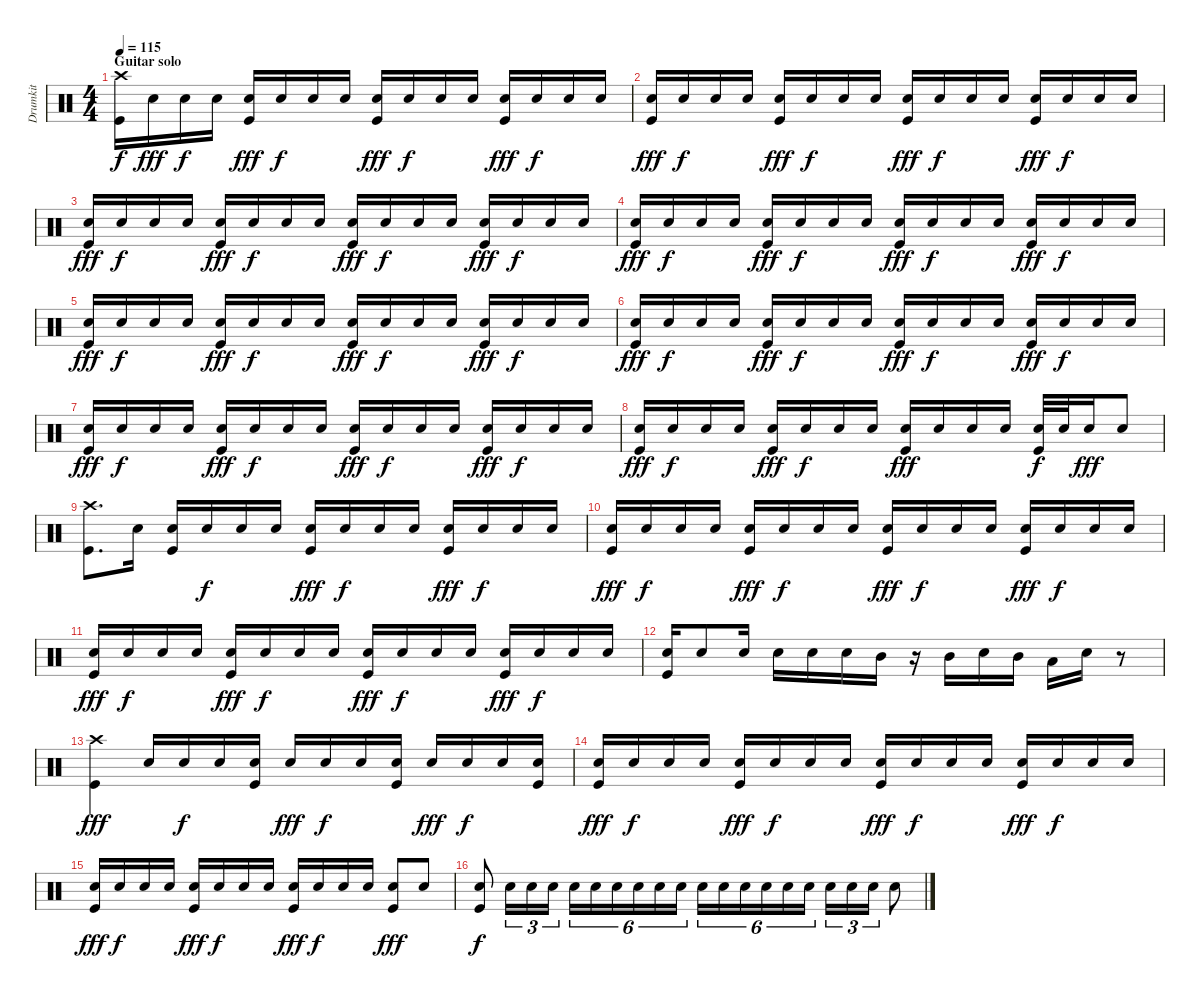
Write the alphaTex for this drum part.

\track ("Drumkit" "Drumkit") {instrument percussion}
\staff {score}
\articulation defaults
\ts (4 4)
\section ("" "Guitar solo")
\tempo 115
\clef neutral
\ks c
("Crash high (hit)" "Kick (hit)").16{dy f volume 3} "Snare (hit) 2".16{dy fff} "Snare (hit) 2".16{dy f} "Snare (hit) 2".16 ("Snare (hit) 2" "Kick (hit)").16{dy fff} "Snare (hit) 2".16{dy f} "Snare (hit) 2".16 "Snare (hit) 2".16 ("Snare (hit) 2" "Kick (hit)").16{dy fff} "Snare (hit) 2".16{dy f} "Snare (hit) 2".16 "Snare (hit) 2".16 ("Snare (hit) 2" "Kick (hit)").16{dy fff} "Snare (hit) 2".16{dy f} "Snare (hit) 2".16 "Snare (hit) 2".16 |
("Snare (hit) 2" "Kick (hit)").16{dy fff} "Snare (hit) 2".16{dy f} "Snare (hit) 2".16 "Snare (hit) 2".16 ("Snare (hit) 2" "Kick (hit)").16{dy fff} "Snare (hit) 2".16{dy f} "Snare (hit) 2".16 "Snare (hit) 2".16 ("Snare (hit) 2" "Kick (hit)").16{dy fff} "Snare (hit) 2".16{dy f} "Snare (hit) 2".16 "Snare (hit) 2".16 ("Snare (hit) 2" "Kick (hit)").16{dy fff} "Snare (hit) 2".16{dy f} "Snare (hit) 2".16 "Snare (hit) 2".16 |
("Snare (hit) 2" "Kick (hit)").16{dy fff} "Snare (hit) 2".16{dy f} "Snare (hit) 2".16 "Snare (hit) 2".16 ("Snare (hit) 2" "Kick (hit)").16{dy fff} "Snare (hit) 2".16{dy f} "Snare (hit) 2".16 "Snare (hit) 2".16 ("Snare (hit) 2" "Kick (hit)").16{dy fff} "Snare (hit) 2".16{dy f} "Snare (hit) 2".16 "Snare (hit) 2".16 ("Snare (hit) 2" "Kick (hit)").16{dy fff} "Snare (hit) 2".16{dy f} "Snare (hit) 2".16 "Snare (hit) 2".16 |
("Snare (hit) 2" "Kick (hit)").16{dy fff} "Snare (hit) 2".16{dy f} "Snare (hit) 2".16 "Snare (hit) 2".16 ("Snare (hit) 2" "Kick (hit)").16{dy fff} "Snare (hit) 2".16{dy f} "Snare (hit) 2".16 "Snare (hit) 2".16 ("Snare (hit) 2" "Kick (hit)").16{dy fff} "Snare (hit) 2".16{dy f} "Snare (hit) 2".16 "Snare (hit) 2".16 ("Snare (hit) 2" "Kick (hit)").16{dy fff} "Snare (hit) 2".16{dy f} "Snare (hit) 2".16 "Snare (hit) 2".16 |
("Snare (hit) 2" "Kick (hit)").16{dy fff} "Snare (hit) 2".16{dy f} "Snare (hit) 2".16 "Snare (hit) 2".16 ("Snare (hit) 2" "Kick (hit)").16{dy fff} "Snare (hit) 2".16{dy f} "Snare (hit) 2".16 "Snare (hit) 2".16 ("Snare (hit) 2" "Kick (hit)").16{dy fff} "Snare (hit) 2".16{dy f} "Snare (hit) 2".16 "Snare (hit) 2".16 ("Snare (hit) 2" "Kick (hit)").16{dy fff} "Snare (hit) 2".16{dy f} "Snare (hit) 2".16 "Snare (hit) 2".16 |
("Snare (hit) 2" "Kick (hit)").16{dy fff} "Snare (hit) 2".16{dy f} "Snare (hit) 2".16 "Snare (hit) 2".16 ("Snare (hit) 2" "Kick (hit)").16{dy fff} "Snare (hit) 2".16{dy f} "Snare (hit) 2".16 "Snare (hit) 2".16 ("Snare (hit) 2" "Kick (hit)").16{dy fff} "Snare (hit) 2".16{dy f} "Snare (hit) 2".16 "Snare (hit) 2".16 ("Snare (hit) 2" "Kick (hit)").16{dy fff} "Snare (hit) 2".16{dy f} "Snare (hit) 2".16 "Snare (hit) 2".16 |
("Snare (hit) 2" "Kick (hit)").16{dy fff} "Snare (hit) 2".16{dy f} "Snare (hit) 2".16 "Snare (hit) 2".16 ("Snare (hit) 2" "Kick (hit)").16{dy fff} "Snare (hit) 2".16{dy f} "Snare (hit) 2".16 "Snare (hit) 2".16 ("Snare (hit) 2" "Kick (hit)").16{dy fff} "Snare (hit) 2".16{dy f} "Snare (hit) 2".16 "Snare (hit) 2".16 ("Snare (hit) 2" "Kick (hit)").16{dy fff} "Snare (hit) 2".16{dy f} "Snare (hit) 2".16 "Snare (hit) 2".16 |
("Snare (hit) 2" "Kick (hit)").16{dy fff} "Snare (hit) 2".16{dy f} "Snare (hit) 2".16 "Snare (hit) 2".16 ("Snare (hit) 2" "Kick (hit)").16{dy fff} "Snare (hit) 2".16{dy f} "Snare (hit) 2".16 "Snare (hit) 2".16 ("Snare (hit) 2" "Kick (hit)").16{dy fff} "Snare (hit) 2".16 "Snare (hit) 2".16 "Snare (hit) 2".16 ("Snare (hit) 2" "Kick (hit)").32{dy f} "Snare (hit) 2".32 "Snare (hit) 2".16{dy fff} "Snare (hit) 2".8 |
("Crash high (hit)" "Kick (hit)").8{d} "Snare (hit) 2".16 ("Snare (hit) 2" "Kick (hit)").16 "Snare (hit) 2".16{dy f} "Snare (hit) 2".16 "Snare (hit) 2".16 ("Snare (hit) 2" "Kick (hit)").16{dy fff} "Snare (hit) 2".16{dy f} "Snare (hit) 2".16 "Snare (hit) 2".16 ("Snare (hit) 2" "Kick (hit)").16{dy fff} "Snare (hit) 2".16{dy f} "Snare (hit) 2".16 "Snare (hit) 2".16 |
("Snare (hit) 2" "Kick (hit)").16{dy fff} "Snare (hit) 2".16{dy f} "Snare (hit) 2".16 "Snare (hit) 2".16 ("Snare (hit) 2" "Kick (hit)").16{dy fff} "Snare (hit) 2".16{dy f} "Snare (hit) 2".16 "Snare (hit) 2".16 ("Snare (hit) 2" "Kick (hit)").16{dy fff} "Snare (hit) 2".16{dy f} "Snare (hit) 2".16 "Snare (hit) 2".16 ("Snare (hit) 2" "Kick (hit)").16{dy fff} "Snare (hit) 2".16{dy f} "Snare (hit) 2".16 "Snare (hit) 2".16 |
("Snare (hit) 2" "Kick (hit)").16{dy fff} "Snare (hit) 2".16{dy f} "Snare (hit) 2".16 "Snare (hit) 2".16 ("Snare (hit) 2" "Kick (hit)").16{dy fff} "Snare (hit) 2".16{dy f} "Snare (hit) 2".16 "Snare (hit) 2".16 ("Snare (hit) 2" "Kick (hit)").16{dy fff} "Snare (hit) 2".16{dy f} "Snare (hit) 2".16 "Snare (hit) 2".16 ("Snare (hit) 2" "Kick (hit)").16{dy fff} "Snare (hit) 2".16{dy f} "Snare (hit) 2".16 "Snare (hit) 2".16 |
("Snare (hit) 2" "Kick (hit)").16 "Snare (hit) 2".8 "Snare (hit) 2".16 "Snare (hit) 2".16 "Snare (hit) 2".16 "Snare (hit) 2".16 "Mid Tom (hit)".16 r.16 "Mid Tom (hit)".16 "Snare (hit) 2".16 "Mid Tom (hit)".16 "Low Tom (hit)".16 "Snare (hit) 2".16 r.8 |
("Crash high (hit)" "Kick (hit)").4{dy fff} "Snare (hit) 2".16 "Snare (hit) 2".16{dy f} "Snare (hit) 2".16 ("Snare (hit) 2" "Kick (hit)").16 "Snare (hit) 2".16{dy fff} "Snare (hit) 2".16{dy f} "Snare (hit) 2".16 ("Snare (hit) 2" "Kick (hit)").16 "Snare (hit) 2".16{dy fff} "Snare (hit) 2".16{dy f} "Snare (hit) 2".16 ("Snare (hit) 2" "Kick (hit)").16 |
("Snare (hit) 2" "Kick (hit)").16{dy fff} "Snare (hit) 2".16{dy f} "Snare (hit) 2".16 "Snare (hit) 2".16 ("Snare (hit) 2" "Kick (hit)").16{dy fff} "Snare (hit) 2".16{dy f} "Snare (hit) 2".16 "Snare (hit) 2".16 ("Snare (hit) 2" "Kick (hit)").16{dy fff} "Snare (hit) 2".16{dy f} "Snare (hit) 2".16 "Snare (hit) 2".16 ("Snare (hit) 2" "Kick (hit)").16{dy fff} "Snare (hit) 2".16{dy f} "Snare (hit) 2".16 "Snare (hit) 2".16 |
("Snare (hit) 2" "Kick (hit)").16{dy fff} "Snare (hit) 2".16{dy f} "Snare (hit) 2".16 "Snare (hit) 2".16 ("Snare (hit) 2" "Kick (hit)").16{dy fff} "Snare (hit) 2".16{dy f} "Snare (hit) 2".16 "Snare (hit) 2".16 ("Snare (hit) 2" "Kick (hit)").16{dy fff} "Snare (hit) 2".16{dy f} "Snare (hit) 2".16 "Snare (hit) 2".16 ("Snare (hit) 2" "Kick (hit)").8{dy fff} "Snare (hit) 2".8 |
("Snare (hit) 2" "Kick (hit)").8{dy f volume 10} "Snare (hit) 2".16{tu (3 2)} "Snare (hit) 2".16{tu (3 2)} "Snare (hit) 2".16{tu (3 2)} "Snare (hit) 2".16{tu (6 4)} "Snare (hit) 2".16{tu (6 4)} "Snare (hit) 2".16{tu (6 4)} "Snare (hit) 2".16{tu (6 4)} "Snare (hit) 2".16{tu (6 4)} "Snare (hit) 2".16{tu (6 4)} "Snare (hit) 2".16{tu (6 4)} "Snare (hit) 2".16{tu (6 4)} "Snare (hit) 2".16{tu (6 4)} "Snare (hit) 2".16{tu (6 4)} "Snare (hit) 2".16{tu (6 4)} "Snare (hit) 2".16{tu (6 4)} "Snare (hit) 2".16{tu (3 2)} "Snare (hit) 2".16{tu (3 2)} "Snare (hit) 2".16{tu (3 2)} "Snare (hit) 2".8
